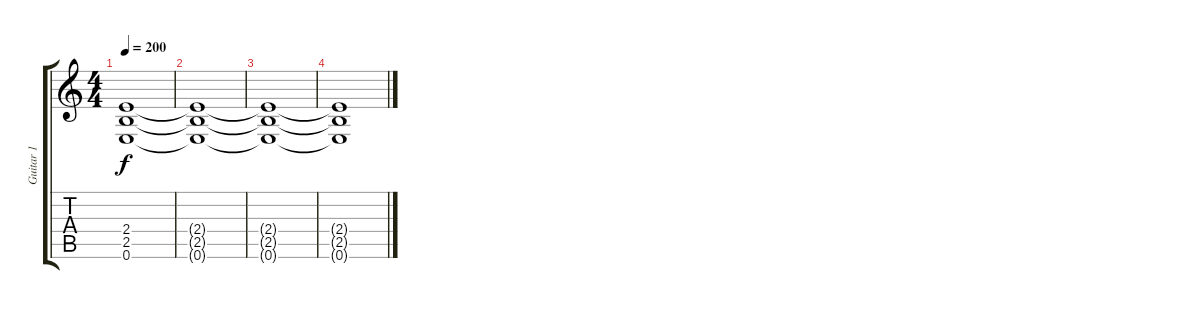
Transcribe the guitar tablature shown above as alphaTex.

\track ("Guitar 1" "Guitar 1") {instrument distortionguitar}
\staff {score tabs}
\tuning (E4 B3 G3 D3 A2 E2) {hide}
\ts (4 4)
\tempo 200
\clef g2
\ks c
(2.4{t} 2.5{t} 0.6{t}).1{dy f volume 0} |
(2.4{t} 2.5{t} 0.6{t}).1 |
(2.4{t} 2.5{t} 0.6{t}).1 |
(2.4{t} 2.5{t} 0.6{t}).1
